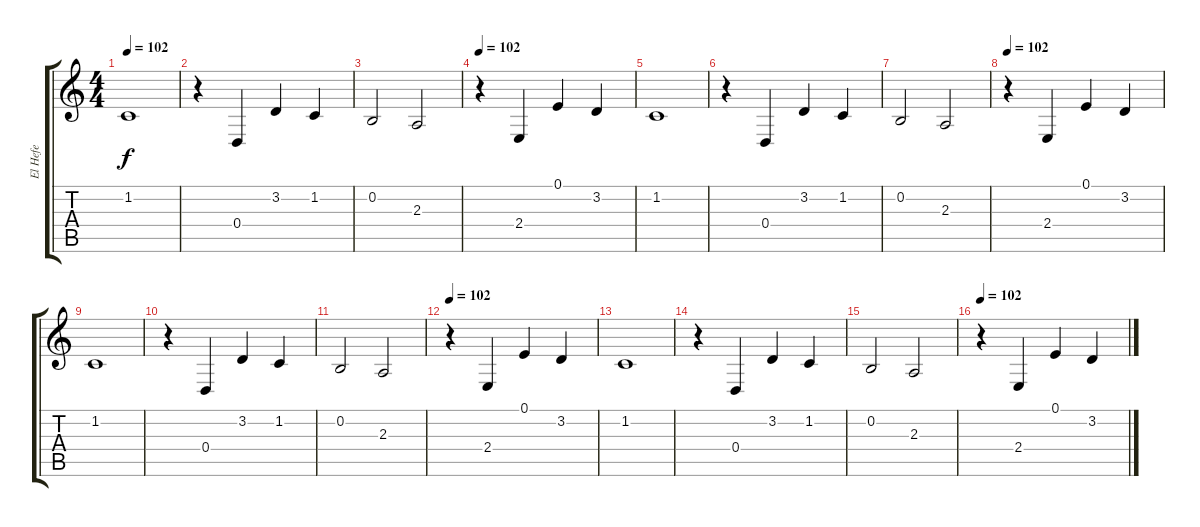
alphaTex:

\track ("El Hefe" "El Hefe") {instrument trombone}
\staff {score tabs}
\tuning (E4 B3 G3 D3 A2 E2) {hide}
\ts (4 4)
\tempo 102
\clef g2
\ks c
1.2.1{dy f} |
r.4 0.4.4 3.2.4 1.2.4 |
0.2.2 2.3.2 |
\tempo 102
r.4 2.4.4 0.1.4 3.2.4 |
1.2.1 |
r.4 0.4.4 3.2.4 1.2.4 |
0.2.2 2.3.2 |
\tempo 102
r.4 2.4.4 0.1.4 3.2.4 |
1.2.1 |
r.4 0.4.4 3.2.4 1.2.4 |
0.2.2 2.3.2{volume 11} |
\tempo 102
r.4{volume 8} 2.4.4 0.1.4 3.2.4 |
1.2.1 |
r.4 0.4.4 3.2.4 1.2.4 |
0.2.2 2.3.2 |
\tempo 102
r.4 2.4.4 0.1.4 3.2.4
